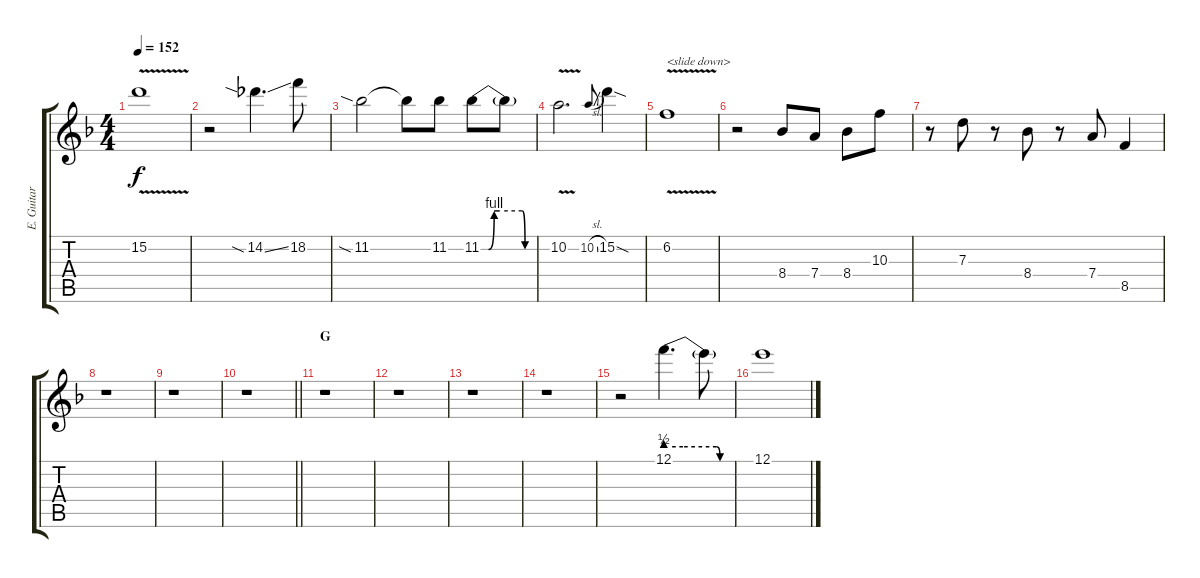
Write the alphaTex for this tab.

\track ("E. Guitar II" "E. Guitar ") {instrument overdrivenguitar}
\staff {score tabs}
\tuning (E4 B3 G3 D3 A2 E2) {hide}
\ts (4 4)
\tempo 152
\clef g2
\ks f
15.2{v}.1{dy f} |
r.2 14.2{sia ss}.4{d} 18.2.8 |
11.2{sia}.2 11.2{t}.8 11.2.8 11.2{be (custom 0 0 8 0 14 4 20 4 44 4 47 0 60 0)}.8 11.2{t}.8 |
10.2{v}.2{d} 10.2{sl}.8{gr onbeat} 15.2{sod}.4 |
6.2{v}.1{txt "<slide down>"} |
r.2 8.4.8 7.4.8 8.4.8 10.3.8 |
r.8 7.3.8 r.8 8.4.8 r.8 7.4.8 8.5.4 |
r.1 |
r.1 |
\barLineRight lightlight
r.1 |
\section ("" "G")
r.1 |
r.1 |
r.1 |
r.1 |
r.2 12.1{be (custom 0 2 15 2 44 2 47 0 60 0)}.4{d} 12.1{t}.8 |
12.1.1
